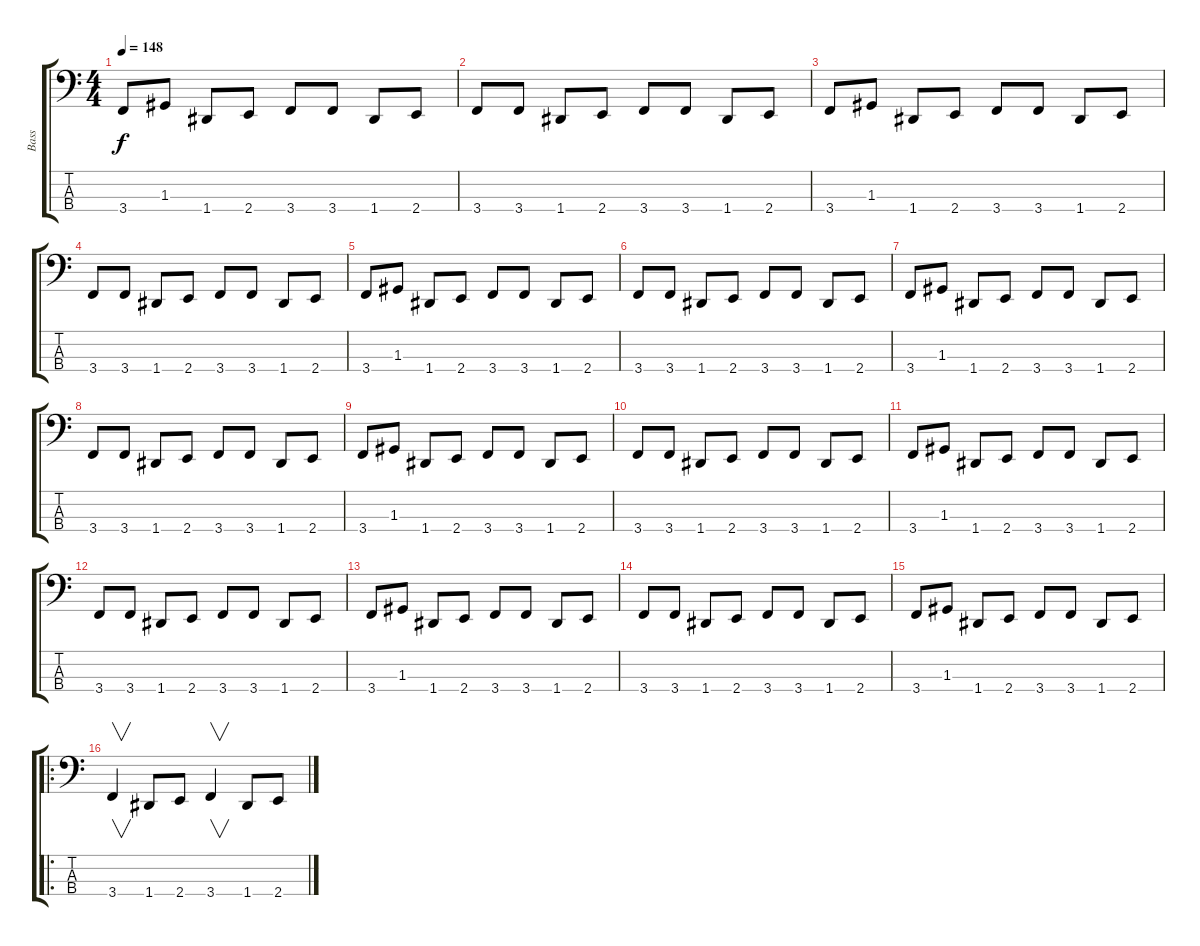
\track ("Bass" "Bass") {instrument electricbassfinger}
\staff {score tabs}
\tuning (F2 C2 G1 D1) {hide}
\ts (4 4)
\tempo 148
\clef f4
\ks c
3.4.8{dy f} 1.3.8 1.4.8 2.4.8 3.4.8 3.4.8 1.4.8 2.4.8 |
3.4.8 3.4.8 1.4.8 2.4.8 3.4.8 3.4.8 1.4.8 2.4.8 |
3.4.8 1.3.8 1.4.8 2.4.8 3.4.8 3.4.8 1.4.8 2.4.8 |
3.4.8 3.4.8 1.4.8 2.4.8 3.4.8 3.4.8 1.4.8 2.4.8 |
3.4.8 1.3.8 1.4.8 2.4.8 3.4.8 3.4.8 1.4.8 2.4.8 |
3.4.8 3.4.8 1.4.8 2.4.8 3.4.8 3.4.8 1.4.8 2.4.8 |
3.4.8 1.3.8 1.4.8 2.4.8 3.4.8 3.4.8 1.4.8 2.4.8 |
3.4.8 3.4.8 1.4.8 2.4.8 3.4.8 3.4.8 1.4.8 2.4.8 |
3.4.8 1.3.8 1.4.8 2.4.8 3.4.8 3.4.8 1.4.8 2.4.8 |
3.4.8 3.4.8 1.4.8 2.4.8 3.4.8 3.4.8 1.4.8 2.4.8 |
3.4.8 1.3.8 1.4.8 2.4.8 3.4.8 3.4.8 1.4.8 2.4.8 |
3.4.8 3.4.8 1.4.8 2.4.8 3.4.8 3.4.8 1.4.8 2.4.8 |
3.4.8 1.3.8 1.4.8 2.4.8 3.4.8 3.4.8 1.4.8 2.4.8 |
3.4.8 3.4.8 1.4.8 2.4.8 3.4.8 3.4.8 1.4.8 2.4.8 |
3.4.8 1.3.8 1.4.8 2.4.8 3.4.8 3.4.8 1.4.8 2.4.8 |
\ro
3.4.4{v} 1.4.8 2.4.8 3.4.4{v} 1.4.8 2.4.8
